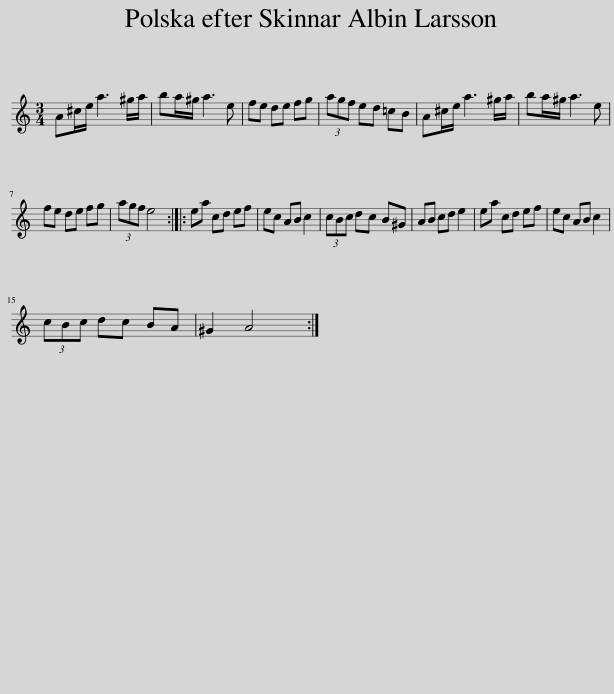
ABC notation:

X:1
L:1/8
M:3/4
I:linebreak $
K:C
V:1 treble
V:1
 A^c/e/ a3 ^g/a/ | ba/^g/ a3 e | fe de fg | (3agf ed =cB | A^c/e/ a3 ^g/a/ | %5
 ba/^g/ a3 e |$ fe de fg | (3agf e4 :: ea cd ef | ec AB c2 | %10
 (3cBc dc B^G | AB cd e2 | ea cd ef | ec AB c2 |$ (3cBc dc BA | %15
 ^G2 A4 :| %16
